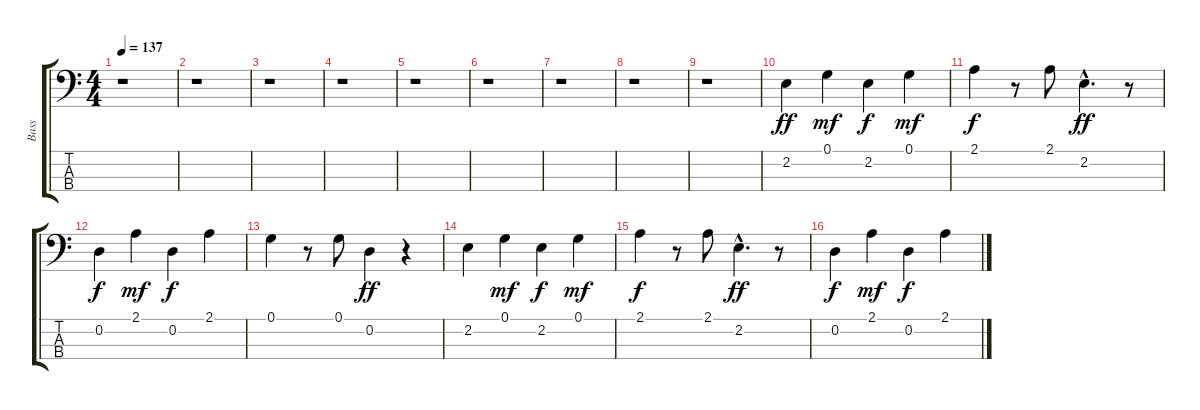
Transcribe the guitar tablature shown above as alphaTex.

\track ("Bass " "Bass ") {instrument acousticbass}
\staff {score tabs}
\tuning (G2 D2 A1 E1) {hide}
\ts (4 4)
\tempo 137
\clef f4
\ks c
r.1{dy ff instrument acousticbass} |
r.1 |
r.1 |
r.1 |
r.1 |
r.1 |
r.1 |
r.1 |
r.1 |
2.2.4 0.1.4{dy mf} 2.2.4{dy f} 0.1.4{dy mf} |
2.1.4{dy f} r.8 2.1.8 2.2{hac}.4{d dy ff} r.8 |
0.2.4{dy f} 2.1.4{dy mf} 0.2.4{dy f} 2.1.4 |
0.1.4 r.8 0.1.8 0.2.4{dy ff} r.4 |
2.2.4 0.1.4{dy mf} 2.2.4{dy f} 0.1.4{dy mf} |
2.1.4{dy f} r.8 2.1.8 2.2{hac}.4{d dy ff} r.8 |
0.2.4{dy f} 2.1.4{dy mf} 0.2.4{dy f} 2.1.4
